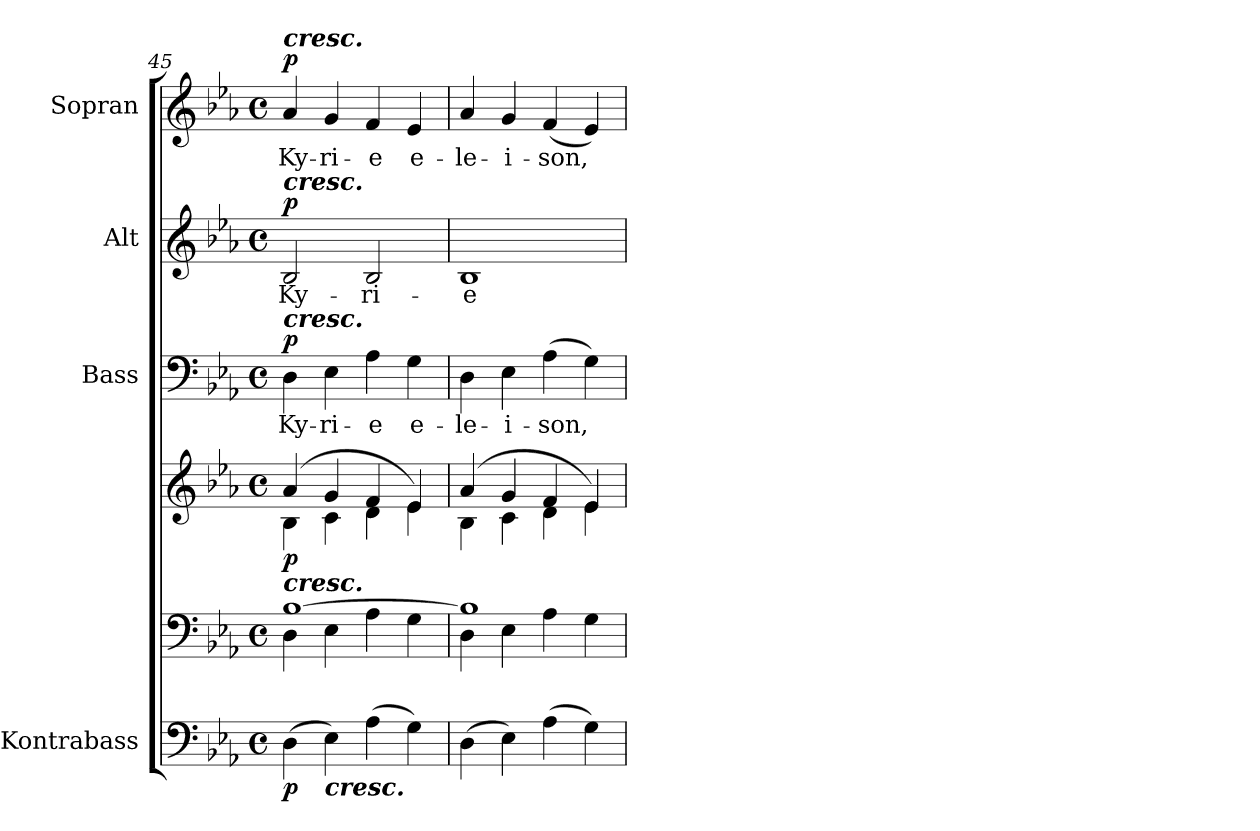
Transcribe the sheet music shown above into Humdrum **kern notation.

**kern	**dynam	**kern	**kern	**dynam	**kern	**text	**dynam	**kern	**text	**dynam	**kern	**text	**dynam
*part5	*part5	*part4	*part4	*part4	*part3	*part3	*part3	*part2	*part2	*part2	*part1	*part1	*part1
*staff6	*staff6	*staff5	*staff4	*staff4/5	*staff3	*staff3	*staff3	*staff2	*staff2	*staff2	*staff1	*staff1	*staff1
*I"Kontrabass	*	*	*	*	*I"Bass	*	*	*I"Alt	*	*	*I"Sopran	*	*
*I'Kb.	*	*	*	*	*I'B.	*	*	*I'A.	*	*	*I'S.	*	*
!!LO:PB:g=z
*clefF4	*	*clefF4	*clefG2	*	*clefF4	*	*	*clefG2	*	*	*clefG2	*	*
*ITrd7c12	*	*	*	*	*	*	*	*	*	*	*	*	*
*k[b-e-a-]	*	*k[b-e-a-]	*k[b-e-a-]	*	*k[b-e-a-]	*	*	*k[b-e-a-]	*	*	*k[b-e-a-]	*	*
*E-:	*	*E-:	*E-:	*	*E-:	*	*	*E-:	*	*	*E-:	*	*
*M4/4	*	*M4/4	*M4/4	*	*M4/4	*	*	*M4/4	*	*	*M4/4	*	*
*met(c)	*	*met(c)	*met(c)	*	*met(c)	*	*	*met(c)	*	*	*met(c)	*	*
=45	=45	=45	=45	=45	=45	=45	=45	=45	=45	=45	=45	=45	=45
*	*	*^	*^	*	*	*	*	*	*	*	*	*	*
!	!	!	!	!	!	!	!	!	!	!	!	!	!LO:TX:a:Bi:t=cresc.	!	!
!	!	!	!	!	!	!	!	!	!	!LO:TX:a:Bi:t=cresc.	!	!	!	!	!
!	!	!	!	!	!	!	!LO:TX:a:Bi:t=cresc.	!	!	!	!	!	!	!	!
!	!	!	!	!LO:TX:b:Bi:t=cresc.	!	!	!	!	!	!	!	!	!	!	!
!	!LO:DY:b	!	!	!	!	!LO:DY:b	!	!LO:LY:b	!LO:DY:a	!	!LO:LY:b	!LO:DY:a	!	!LO:LY:b	!LO:DY:a
(>4DD\	p	[>1B-	4D\	(4a-/	4B-\	p	4D\	Ky-	p	2B-/	Ky-	p	4a-/	Ky-	p
!LO:TX:b:Bi:t=cresc.	!	!	!	!	!	!	!	!	!	!	!	!	!	!	!
!	!	!	!	!	!	!	!	!LO:LY:b	!	!	!	!	!	!LO:LY:b	!
4EE-\)	.	.	4E-\	4g/	4c\	.	4E-\	-ri-	.	.	.	.	4g/	-ri-	.
!	!	!	!	!	!	!	!	!LO:LY:b	!	!	!LO:LY:b	!	!	!LO:LY:b	!
(>4AA-\	.	.	4A-\	4f/	4d\	.	4A-\	-e	.	2B-/	-ri-	.	4f/	-e	.
!	!	!	!	!	!	!	!	!LO:LY:b	!	!	!	!	!	!LO:LY:b	!
4GG\)	.	.	4G\	4e-/)	4e-\	.	4G\	e-	.	.	.	.	4e-/	e-	.
=46	=46	=46	=46	=46	=46	=46	=46	=46	=46	=46	=46	=46	=46	=46	=46
!	!	!	!	!	!	!	!	!LO:LY:b	!	!	!LO:LY:b	!	!	!LO:LY:b	!
(>4DD\	.	1B-]	4D\	(4a-/	4B-\	.	4D\	-le-	.	1B-	-e	.	4a-/	-le-	.
!	!	!	!	!	!	!	!	!LO:LY:b	!	!	!	!	!	!LO:LY:b	!
4EE-\)	.	.	4E-\	4g/	4c\	.	4E-\	-i-	.	.	.	.	4g/	-i-	.
!	!	!	!	!	!	!	!	!LO:LY:b	!	!	!	!	!	!LO:LY:b	!
(>4AA-\	.	.	4A-\	4f/	4d\	.	(>4A-\	-son,	.	.	.	.	(<4f/	-son,	.
4GG\)	.	.	4G\	4e-/)	4e-\	.	4G\)	.	.	.	.	.	4e-/)	.	.
*	*	*v	*v	*	*	*	*	*	*	*	*	*	*	*	*
*	*	*	*v	*v	*	*	*	*	*	*	*	*	*	*
=	=	=	=	=	=	=	=	=	=	=	=	=	=
*-	*-	*-	*-	*-	*-	*-	*-	*-	*-	*-	*-	*-	*-
